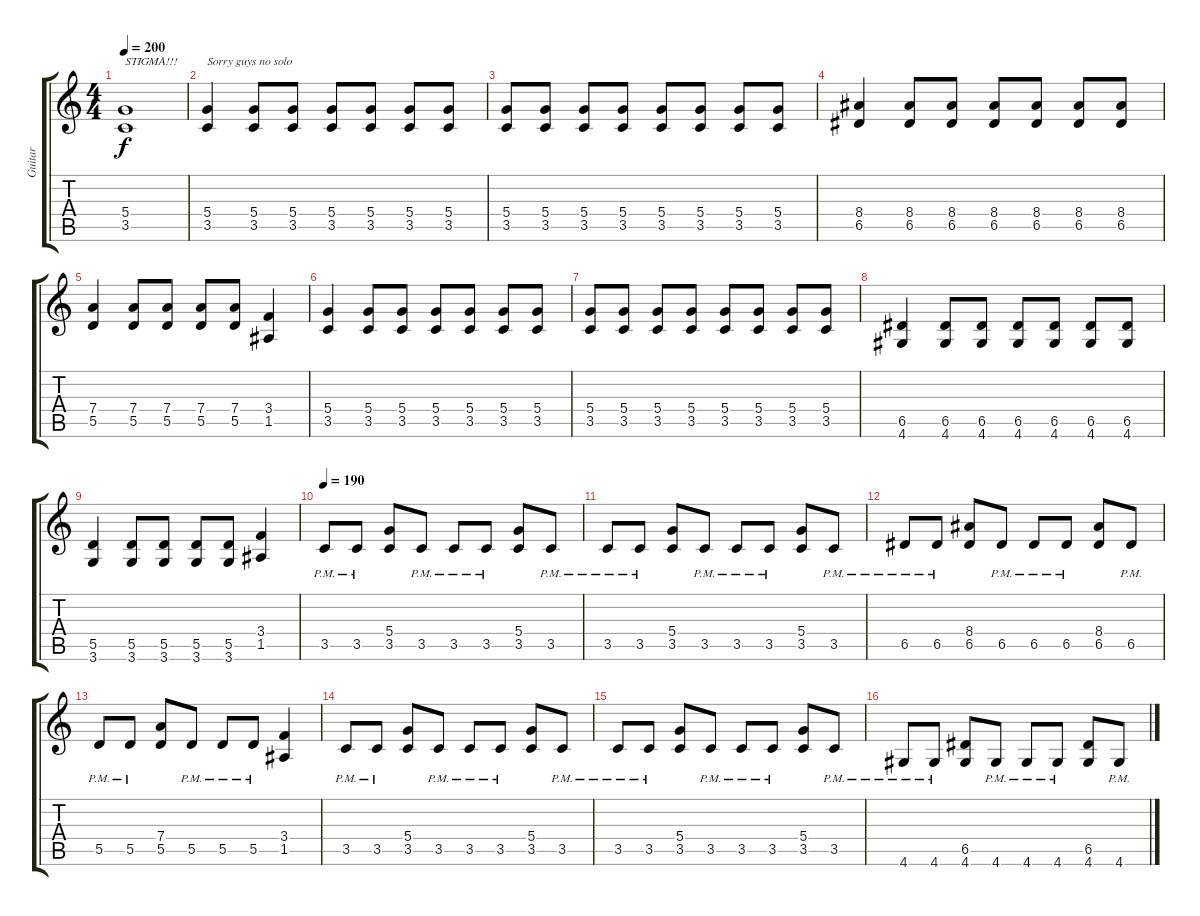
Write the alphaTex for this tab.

\track ("Guitar" "Guitar") {instrument distortionguitar}
\staff {score tabs}
\tuning (E4 B3 G3 D3 A2 E2) {hide}
\ts (4 4)
\tempo 200
\clef g2
\ks c
(5.4{t} 3.5{t}).1{txt "STIGMA!!!" dy f} |
(5.4 3.5).4{txt "Sorry guys no solo"} (5.4 3.5).8 (5.4 3.5).8 (5.4 3.5).8 (5.4 3.5).8 (5.4 3.5).8 (5.4 3.5).8 |
(5.4 3.5).8 (5.4 3.5).8 (5.4 3.5).8 (5.4 3.5).8 (5.4 3.5).8 (5.4 3.5).8 (5.4 3.5).8 (5.4 3.5).8 |
(8.4 6.5).4 (8.4 6.5).8 (8.4 6.5).8 (8.4 6.5).8 (8.4 6.5).8 (8.4 6.5).8 (8.4 6.5).8 |
(7.4 5.5).4 (7.4 5.5).8 (7.4 5.5).8 (7.4 5.5).8 (7.4 5.5).8 (3.4 1.5).4 |
(5.4 3.5).4 (5.4 3.5).8 (5.4 3.5).8 (5.4 3.5).8 (5.4 3.5).8 (5.4 3.5).8 (5.4 3.5).8 |
(5.4 3.5).8 (5.4 3.5).8 (5.4 3.5).8 (5.4 3.5).8 (5.4 3.5).8 (5.4 3.5).8 (5.4 3.5).8 (5.4 3.5).8 |
(6.5 4.6).4 (6.5 4.6).8 (6.5 4.6).8 (6.5 4.6).8 (6.5 4.6).8 (6.5 4.6).8 (6.5 4.6).8 |
(5.5 3.6).4 (5.5 3.6).8 (5.5 3.6).8 (5.5 3.6).8 (5.5 3.6).8 (3.4 1.5).4 |
\tempo 190
3.5{pm}.8 3.5{pm}.8 (5.4 3.5).8 3.5{pm}.8 3.5{pm}.8 3.5{pm}.8 (5.4 3.5).8 3.5{pm}.8 |
3.5{pm}.8 3.5{pm}.8 (5.4 3.5).8 3.5{pm}.8 3.5{pm}.8 3.5{pm}.8 (5.4 3.5).8 3.5{pm}.8 |
6.5{pm}.8 6.5{pm}.8 (8.4 6.5).8 6.5{pm}.8 6.5{pm}.8 6.5{pm}.8 (8.4 6.5).8 6.5{pm}.8 |
5.5{pm}.8 5.5{pm}.8 (7.4 5.5).8 5.5{pm}.8 5.5{pm}.8 5.5{pm}.8 (3.4 1.5).4 |
3.5{pm}.8 3.5{pm}.8 (5.4 3.5).8 3.5{pm}.8 3.5{pm}.8 3.5{pm}.8 (5.4 3.5).8 3.5{pm}.8 |
3.5{pm}.8 3.5{pm}.8 (5.4 3.5).8 3.5{pm}.8 3.5{pm}.8 3.5{pm}.8 (5.4 3.5).8 3.5{pm}.8 |
4.6{pm}.8 4.6{pm}.8 (6.5 4.6).8 4.6{pm}.8 4.6{pm}.8 4.6{pm}.8 (6.5 4.6).8 4.6{pm}.8
